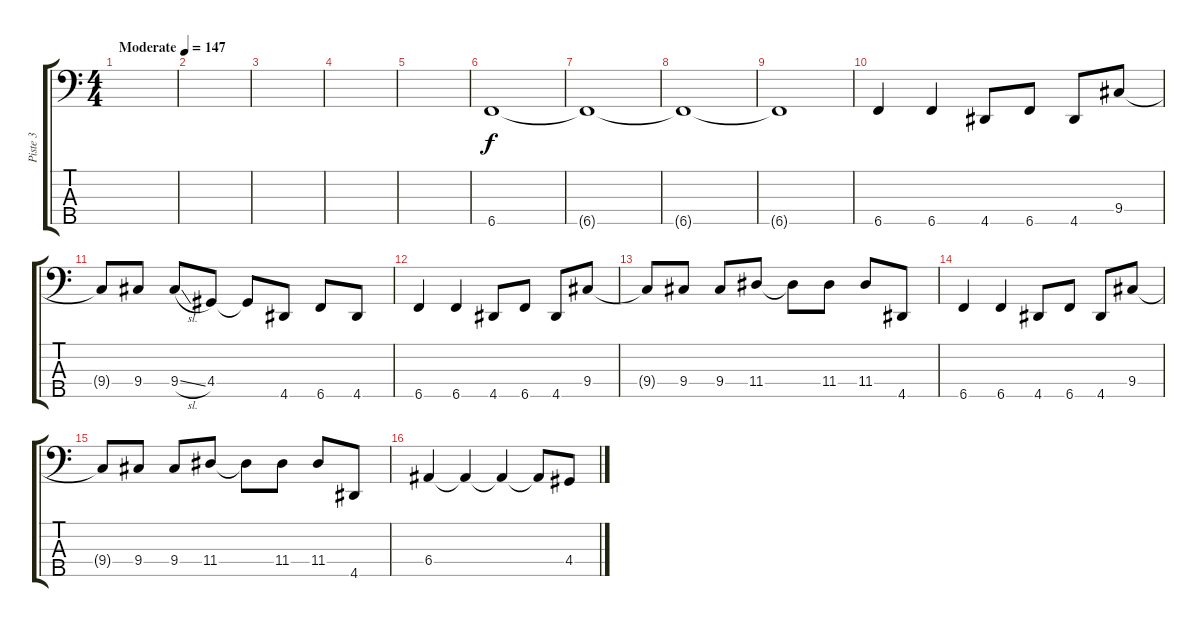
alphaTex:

\track ("Piste 3" "Piste 3") {instrument electricbassfinger}
\staff {score tabs}
\tuning (G2 D2 A1 E1 B0) {hide}
\ts (4 4)
\tempo (147 "Moderate")
\clef f4
\ks c
|
|
|
|
|
6.5.1 |
6.5{t}.1 |
6.5{t}.1 |
6.5{t}.1 |
6.5.4 6.5.4 4.5.8 6.5.8 4.5.8 9.4.8 |
9.4{t}.8 9.4.8 9.4{sl}.8 4.4.8 4.4{t}.8 4.5.8 6.5.8 4.5.8 |
6.5.4 6.5.4 4.5.8 6.5.8 4.5.8 9.4.8 |
9.4{t}.8 9.4.8 9.4.8 11.4.8 11.4{t}.8 11.4.8 11.4.8 4.5.8 |
6.5.4 6.5.4 4.5.8 6.5.8 4.5.8 9.4.8 |
9.4{t}.8 9.4.8 9.4.8 11.4.8 11.4{t}.8 11.4.8 11.4.8 4.5.8 |
6.4.4 6.4{t}.4 6.4{t}.4 6.4{t}.8 4.4.8
